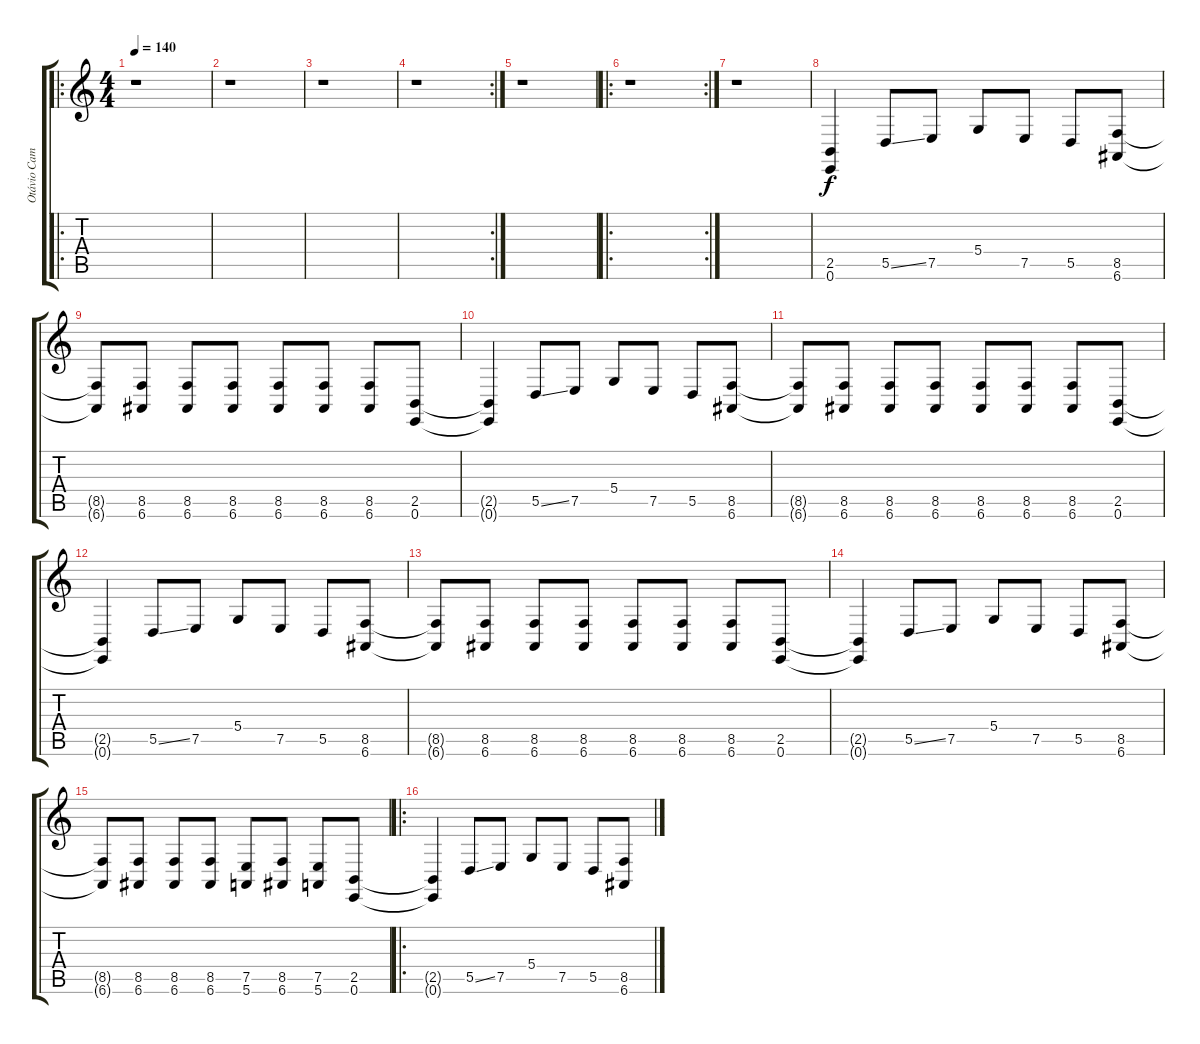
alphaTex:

\track ("Otávio Campos" "Otávio Cam") {instrument lead8bassandlead}
\staff {score tabs}
\tuning (E4 B3 G3 D3 A2 E2) {hide}
\ro
\ts (4 4)
\tempo 140
\clef g2
\ks c
r.1{dy f} |
r.1 |
r.1 |
\rc 2
r.1 |
r.1 |
\ro
\rc 2
r.1 |
r.1 |
(2.5 0.6).4{volume 16 instrument electricgrandpiano} 5.5{ss}.8 7.5.8 5.4.8 7.5.8 5.5.8 (8.5 6.6).8 |
(8.5{t} 6.6{t}).8 (8.5 6.6).8 (8.5 6.6).8 (8.5 6.6).8 (8.5 6.6).8 (8.5 6.6).8 (8.5 6.6).8 (2.5 0.6).8 |
(2.5{t} 0.6{t}).4 5.5{ss}.8 7.5.8 5.4.8 7.5.8 5.5.8 (8.5 6.6).8 |
(8.5{t} 6.6{t}).8 (8.5 6.6).8 (8.5 6.6).8 (8.5 6.6).8 (8.5 6.6).8 (8.5 6.6).8 (8.5 6.6).8 (2.5 0.6).8 |
(2.5{t} 0.6{t}).4 5.5{ss}.8 7.5.8 5.4.8 7.5.8 5.5.8 (8.5 6.6).8 |
(8.5{t} 6.6{t}).8 (8.5 6.6).8 (8.5 6.6).8 (8.5 6.6).8 (8.5 6.6).8 (8.5 6.6).8 (8.5 6.6).8 (2.5 0.6).8 |
(2.5{t} 0.6{t}).4 5.5{ss}.8 7.5.8 5.4.8 7.5.8 5.5.8 (8.5 6.6).8 |
(8.5{t} 6.6{t}).8 (8.5 6.6).8 (8.5 6.6).8 (8.5 6.6).8 (7.5 5.6).8 (8.5 6.6).8 (7.5 5.6).8 (2.5 0.6).8 |
\ro
(2.5{t} 0.6{t}).4 5.5{ss}.8 7.5.8 5.4.8 7.5.8 5.5.8 (8.5 6.6).8
